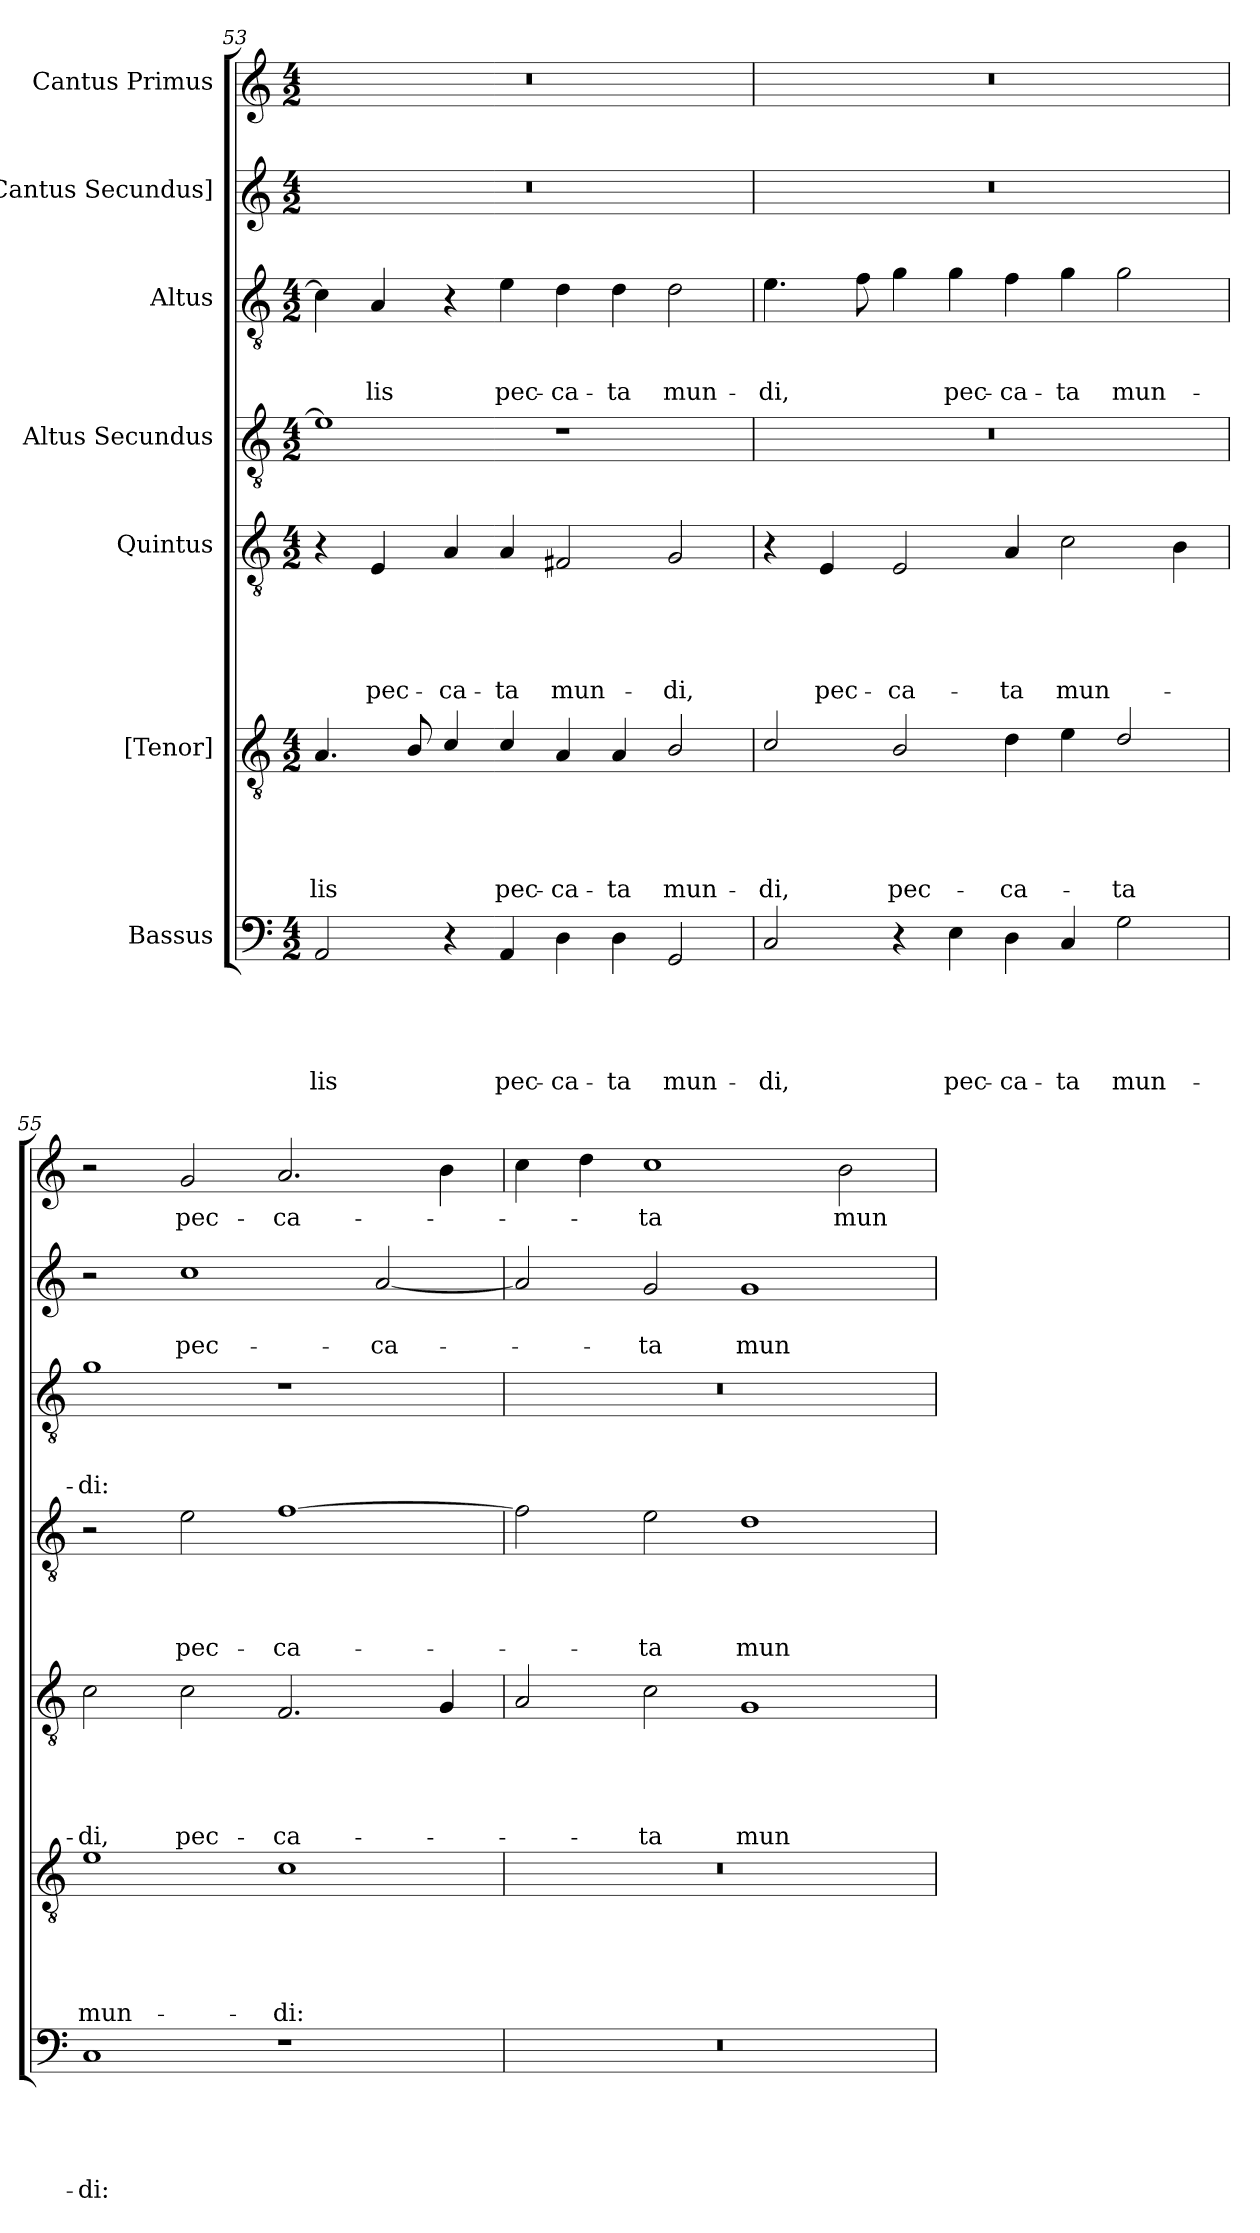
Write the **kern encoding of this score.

**kern	**text	**text	**text	**text	**text	**kern	**text	**text	**text	**text	**text	**kern	**text	**text	**text	**text	**text	**kern	**text	**text	**text	**text	**kern	**text	**text	**text	**kern	**text	**text	**kern	**text
*part7	*part7	*part7	*part7	*part7	*part7	*part6	*part6	*part6	*part6	*part6	*part6	*part5	*part5	*part5	*part5	*part5	*part5	*part4	*part4	*part4	*part4	*part4	*part3	*part3	*part3	*part3	*part2	*part2	*part2	*part1	*part1
*staff7	*staff7	*staff7	*staff7	*staff7	*staff7	*staff6	*staff6	*staff6	*staff6	*staff6	*staff6	*staff5	*staff5	*staff5	*staff5	*staff5	*staff5	*staff4	*staff4	*staff4	*staff4	*staff4	*staff3	*staff3	*staff3	*staff3	*staff2	*staff2	*staff2	*staff1	*staff1
*I"Bassus	*	*	*	*	*	*I"[Tenor]	*	*	*	*	*	*I"Quintus	*	*	*	*	*	*I"Altus Secundus	*	*	*	*	*I"Altus	*	*	*	*I"[Cantus Secundus]	*	*	*I"Cantus Primus	*
*clefF4	*	*	*	*	*	*clefGv2	*	*	*	*	*	*clefGv2	*	*	*	*	*	*clefGv2	*	*	*	*	*clefGv2	*	*	*	*clefG2	*	*	*clefG2	*
*k[]	*	*	*	*	*	*k[]	*	*	*	*	*	*k[]	*	*	*	*	*	*k[]	*	*	*	*	*k[]	*	*	*	*k[]	*	*	*k[]	*
*M4/2	*	*	*	*	*	*M4/2	*	*	*	*	*	*M4/2	*	*	*	*	*	*M4/2	*	*	*	*	*M4/2	*	*	*	*M4/2	*	*	*M4/2	*
=53	=53	=53	=53	=53	=53	=53	=53	=53	=53	=53	=53	=53	=53	=53	=53	=53	=53	=53	=53	=53	=53	=53	=53	=53	=53	=53	=53	=53	=53	=53	=53
2AA/	.	.	.	.	-lis	4.A/	.	.	.	.	-lis	4r	.	.	.	.	.	1e\]	.	.	.	.	4c\]	.	.	.	0r	.	.	0r	.
.	.	.	.	.	.	.	.	.	.	.	.	4E/	.	.	.	.	pec-	.	.	.	.	.	4A/	.	.	-lis	.	.	.	.	.
.	.	.	.	.	.	8B/	.	.	.	.	.	.	.	.	.	.	.	.	.	.	.	.	.	.	.	.	.	.	.	.	.
4r	.	.	.	.	.	4c/	.	.	.	.	.	4A/	.	.	.	.	-ca-	.	.	.	.	.	4r	.	.	.	.	.	.	.	.
4AA/	.	.	.	.	pec-	4c/	.	.	.	.	pec-	4A/	.	.	.	.	-ta	.	.	.	.	.	4e\	.	.	pec-	.	.	.	.	.
4D\	.	.	.	.	-ca-	4A/	.	.	.	.	-ca-	2F#X/	.	.	.	.	mun-	1r	.	.	.	.	4d\	.	.	-ca-	.	.	.	.	.
4D\	.	.	.	.	-ta	4A/	.	.	.	.	-ta	.	.	.	.	.	.	.	.	.	.	.	4d\	.	.	-ta	.	.	.	.	.
2GG/	.	.	.	.	mun-	2B/	.	.	.	.	mun-	2G/	.	.	.	.	-di,	.	.	.	.	.	2d\	.	.	mun-	.	.	.	.	.
=54	=54	=54	=54	=54	=54	=54	=54	=54	=54	=54	=54	=54	=54	=54	=54	=54	=54	=54	=54	=54	=54	=54	=54	=54	=54	=54	=54	=54	=54	=54	=54
2C/	.	.	.	.	-di,	2c/	.	.	.	.	-di,	4r	.	.	.	.	.	0r	.	.	.	.	4.e\	.	.	-di,	0r	.	.	0r	.
.	.	.	.	.	.	.	.	.	.	.	.	4E/	.	.	.	.	pec-	.	.	.	.	.	.	.	.	.	.	.	.	.	.
.	.	.	.	.	.	.	.	.	.	.	.	.	.	.	.	.	.	.	.	.	.	.	8f\	.	.	.	.	.	.	.	.
4r	.	.	.	.	.	2B/	.	.	.	.	pec-	2E/	.	.	.	.	-ca-	.	.	.	.	.	4g\	.	.	.	.	.	.	.	.
4E\	.	.	.	.	pec-	.	.	.	.	.	.	.	.	.	.	.	.	.	.	.	.	.	4g\	.	.	pec-	.	.	.	.	.
4D\	.	.	.	.	-ca-	4d\	.	.	.	.	-ca-	4A/	.	.	.	.	-ta	.	.	.	.	.	4f\	.	.	-ca-	.	.	.	.	.
4C/	.	.	.	.	-ta	4e\	.	.	.	.	.	2c\	.	.	.	.	mun-	.	.	.	.	.	4g\	.	.	-ta	.	.	.	.	.
2G\	.	.	.	.	mun-	2d/	.	.	.	.	-ta	.	.	.	.	.	.	.	.	.	.	.	2g\	.	.	mun-	.	.	.	.	.
.	.	.	.	.	.	.	.	.	.	.	.	4B\	.	.	.	.	.	.	.	.	.	.	.	.	.	.	.	.	.	.	.
=55	=55	=55	=55	=55	=55	=55	=55	=55	=55	=55	=55	=55	=55	=55	=55	=55	=55	=55	=55	=55	=55	=55	=55	=55	=55	=55	=55	=55	=55	=55	=55
1C/	.	.	.	.	-di:	1e\	.	.	.	.	mun-	2c\	.	.	.	.	-di,	2r	.	.	.	.	1g\	.	.	-di:	2r	.	.	2r	.
.	.	.	.	.	.	.	.	.	.	.	.	2c\	.	.	.	.	pec-	2e\	.	.	.	pec-	.	.	.	.	1cc\	.	pec-	2g/	pec-
1r	.	.	.	.	.	1c\	.	.	.	.	-di:	2.F/	.	.	.	.	-ca-	[1f\	.	.	.	-ca-	1r	.	.	.	.	.	.	2.a/	-ca-
.	.	.	.	.	.	.	.	.	.	.	.	.	.	.	.	.	.	.	.	.	.	.	.	.	.	.	[2a/	.	-ca-	.	.
.	.	.	.	.	.	.	.	.	.	.	.	4G/	.	.	.	.	.	.	.	.	.	.	.	.	.	.	.	.	.	4b\	.
=56	=56	=56	=56	=56	=56	=56	=56	=56	=56	=56	=56	=56	=56	=56	=56	=56	=56	=56	=56	=56	=56	=56	=56	=56	=56	=56	=56	=56	=56	=56	=56
0r	.	.	.	.	.	0r	.	.	.	.	.	2A/	.	.	.	.	.	2f\]	.	.	.	.	0r	.	.	.	2a/]	.	.	4cc\	.
.	.	.	.	.	.	.	.	.	.	.	.	.	.	.	.	.	.	.	.	.	.	.	.	.	.	.	.	.	.	4dd\	.
.	.	.	.	.	.	.	.	.	.	.	.	2c\	.	.	.	.	-ta	2e\	.	.	.	-ta	.	.	.	.	2g/	.	-ta	1cc\	-ta
.	.	.	.	.	.	.	.	.	.	.	.	1G/	.	.	.	.	mun-	1d\	.	.	.	mun-	.	.	.	.	1g/	.	mun-	.	.
.	.	.	.	.	.	.	.	.	.	.	.	.	.	.	.	.	.	.	.	.	.	.	.	.	.	.	.	.	.	2b\	mun-
=	=	=	=	=	=	=	=	=	=	=	=	=	=	=	=	=	=	=	=	=	=	=	=	=	=	=	=	=	=	=	=
*-	*-	*-	*-	*-	*-	*-	*-	*-	*-	*-	*-	*-	*-	*-	*-	*-	*-	*-	*-	*-	*-	*-	*-	*-	*-	*-	*-	*-	*-	*-	*-
